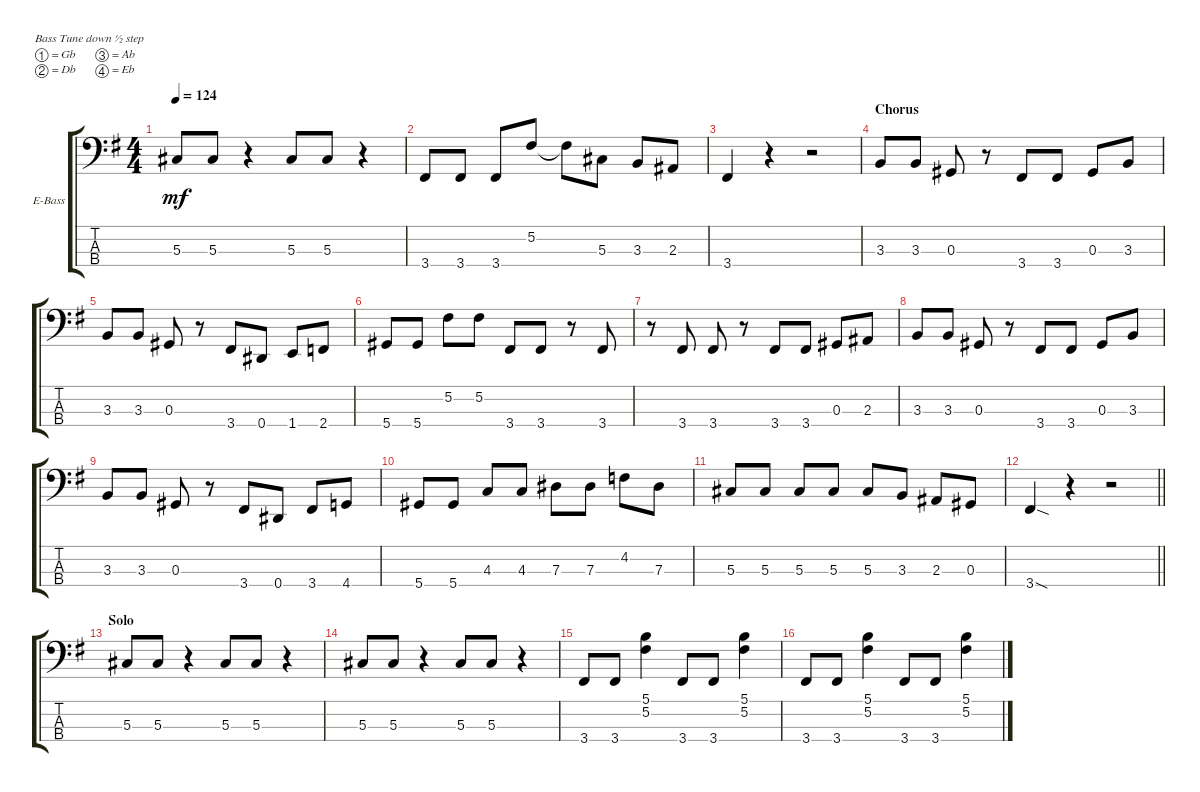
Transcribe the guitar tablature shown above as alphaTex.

\defaultSystemsLayout 4
\bracketExtendMode groupsimilarinstruments
\firstSystemTrackNameOrientation horizontal
\otherSystemsTrackNameOrientation horizontal
\track ("GENE SIMMONS" "E-Bass") {instrument electricbassfinger}
\staff {score tabs}
\tuning (Gb2 Db2 Ab1 Eb1)
\ts (4 4)
\tempo 124
\clef f4
\scale
0.333333
\ks g
5.3.8{dy mf} 5.3.8 r.4 5.3.8 5.3.8 r.4 |
\scale
0.333333 3.4.8 3.4.8 3.4.8 5.2.8 5.2{t}.8 5.3.8 3.3.8 2.3.8 |
\scale
0.333333 3.4.4 r.4 r.2 |
\section ("" "Chorus")
\scale
0.333333 3.3.8 3.3.8 0.3.8 r.8 3.4.8 3.4.8 0.3.8 3.3.8 |
\scale
0.333333 3.3.8 3.3.8 0.3.8 r.8 3.4.8 0.4.8 1.4.8 2.4.8 |
\scale
0.333333 5.4.8 5.4.8 5.2.8 5.2.8 3.4.8 3.4.8 r.8 3.4.8 |
\scale
0.333333 r.8 3.4.8 3.4.8 r.8 3.4.8 3.4.8 0.3.8 2.3.8 |
\scale
0.333333 3.3.8 3.3.8 0.3.8 r.8 3.4.8 3.4.8 0.3.8 3.3.8 |
\scale
0.333333 3.3.8 3.3.8 0.3.8 r.8 3.4.8 0.4.8 3.4.8 4.4.8 |
\scale
0.333333 5.4.8 5.4.8 4.3.8 4.3.8 7.3.8 7.3.8 4.2.8 7.3.8 |
\scale
0.333333 5.3.8 5.3.8 5.3.8 5.3.8 5.3.8 3.3.8 2.3.8 0.3.8 |
\scale
0.333333
\barLineRight lightlight
3.4{sod}.4 r.4 r.2 |
\section ("" "Solo")
\scale
0.333333 5.3.8 5.3.8 r.4 5.3.8 5.3.8 r.4 |
\scale
0.333333 5.3.8 5.3.8 r.4 5.3.8 5.3.8 r.4 |
\scale
0.333333 3.4.8 3.4.8 (5.2 5.1).4 3.4.8 3.4.8 (5.2 5.1).4 |
\scale
0.333333 3.4.8 3.4.8 (5.2 5.1).4 3.4.8 3.4.8 (5.2 5.1).4
